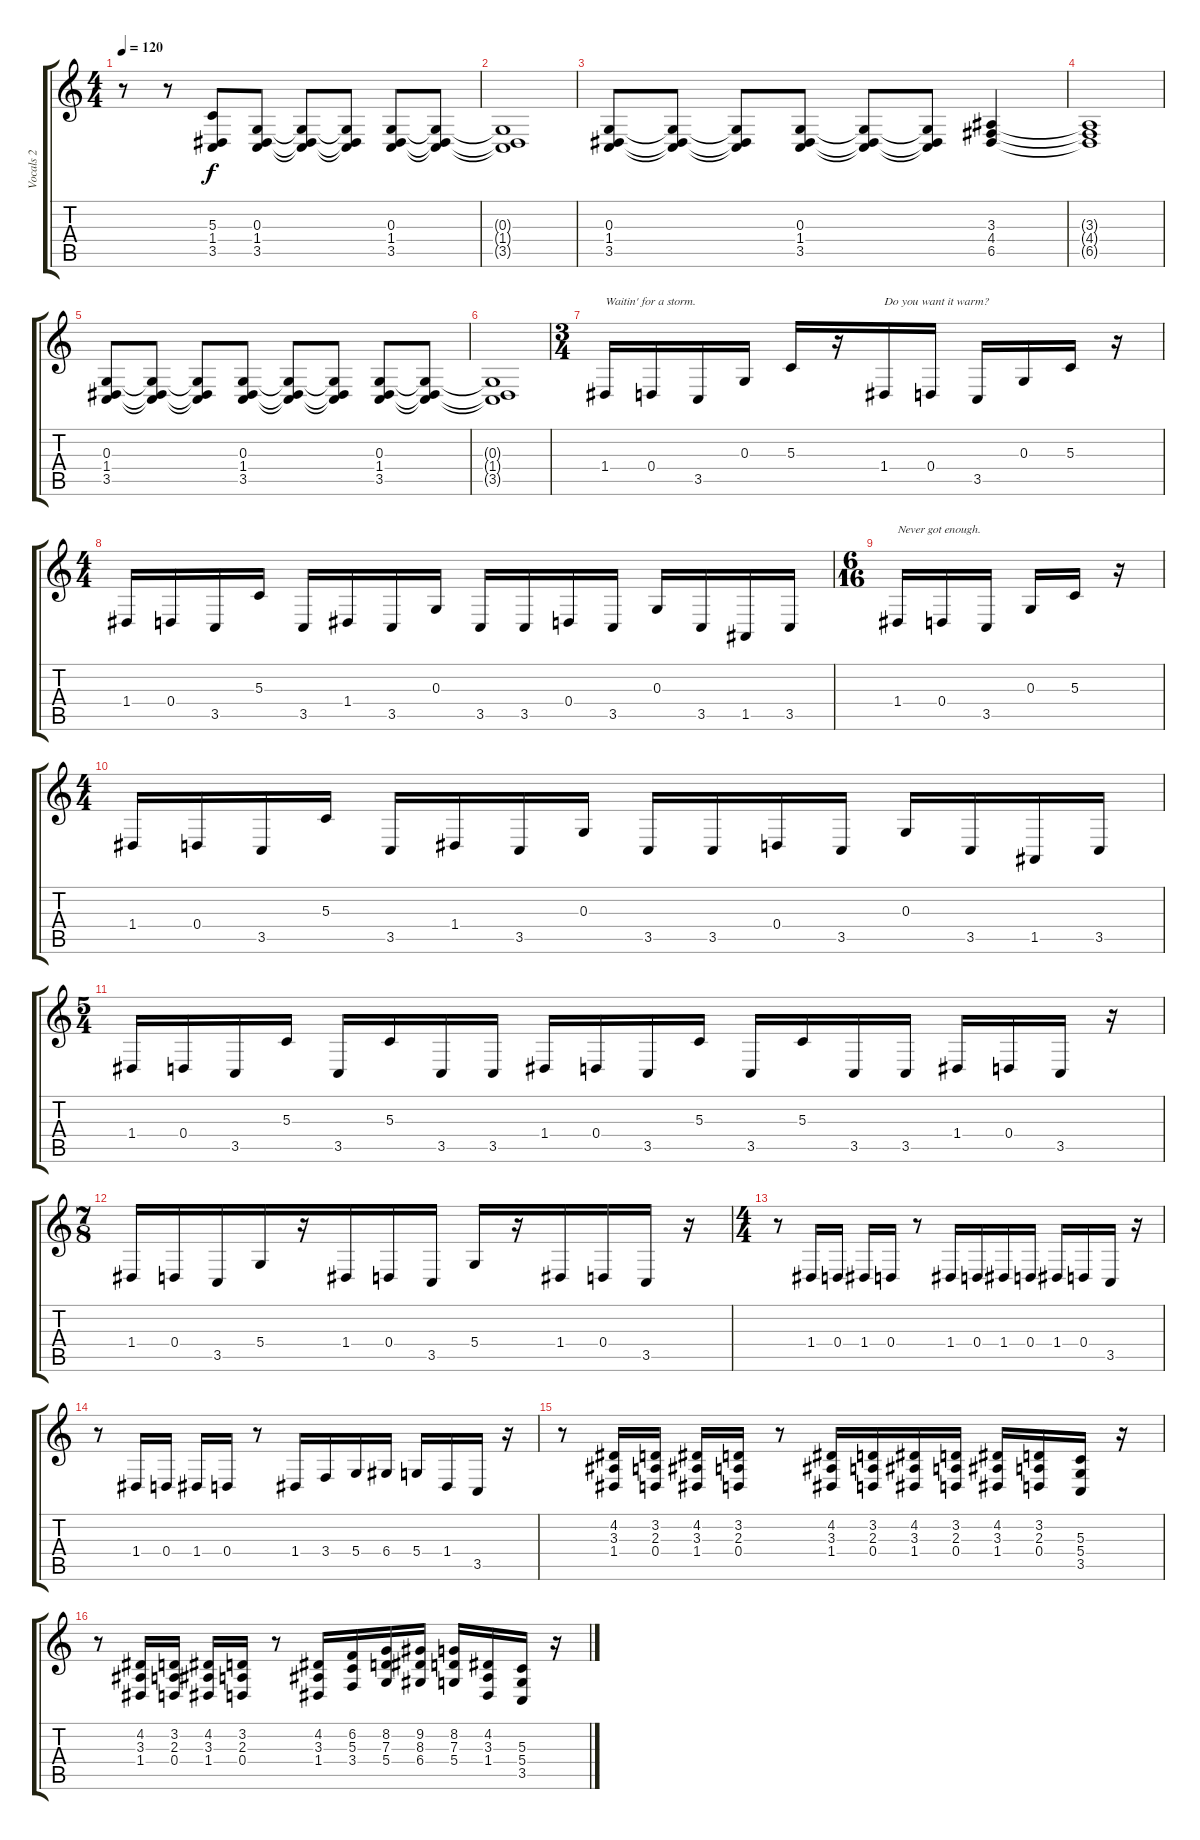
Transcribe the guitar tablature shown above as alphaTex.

\track ("Vocals 2" "Vocals 2") {instrument acousticgrandpiano}
\staff {score tabs}
\tuning (E4 B3 G3 D3 A2 E2) {hide}
\ts (4 4)
\tempo 120
\clef g2
\ks c
r.8{dy f} r.8 (5.3 1.4 3.5).8 (0.3 1.4 3.5).8 (0.3{t} 1.4{t} 3.5{t}).8 (0.3{t} 1.4{t} 3.5{t}).8 (0.3 1.4 3.5).8 (0.3{t} 1.4{t} 3.5{t}).8 |
(0.3{t} 1.4{t} 3.5{t}).1 |
(0.3 1.4 3.5).8 (0.3{t} 1.4{t} 3.5{t}).8 (0.3{t} 1.4{t} 3.5{t}).8 (0.3 1.4 3.5).8 (0.3{t} 1.4{t} 3.5{t}).8 (0.3{t} 1.4{t} 3.5{t}).8 (3.3 4.4 6.5).4 |
(3.3{t} 4.4{t} 6.5{t}).1 |
(0.3 1.4 3.5).8 (0.3{t} 1.4{t} 3.5{t}).8 (0.3{t} 1.4{t} 3.5{t}).8 (0.3 1.4 3.5).8 (0.3{t} 1.4{t} 3.5{t}).8 (0.3{t} 1.4{t} 3.5{t}).8 (0.3 1.4 3.5).8 (0.3{t} 1.4{t} 3.5{t}).8 |
(0.3{t} 1.4{t} 3.5{t}).1 |
\ts (3 4)
1.4.16{txt "Waitin' for a storm."} 0.4.16 3.5.16 0.3.16 5.3.16 r.16 1.4.16{txt "Do you want it warm?"} 0.4.16 3.5.16 0.3.16 5.3.16 r.16 |
\ts (4 4)
1.4.16 0.4.16 3.5.16 5.3.16 3.5.16 1.4.16 3.5.16 0.3.16 3.5.16 3.5.16 0.4.16 3.5.16 0.3.16 3.5.16 1.5.16 3.5.16 |
\ts (6 16)
1.4.16{txt "Never got enough."} 0.4.16 3.5.16 0.3.16 5.3.16 r.16 |
\ts (4 4)
1.4.16 0.4.16 3.5.16 5.3.16 3.5.16 1.4.16 3.5.16 0.3.16 3.5.16 3.5.16 0.4.16 3.5.16 0.3.16 3.5.16 1.5.16 3.5.16 |
\ts (5 4)
1.4.16 0.4.16 3.5.16 5.3.16 3.5.16 5.3.16 3.5.16 3.5.16 1.4.16 0.4.16 3.5.16 5.3.16 3.5.16 5.3.16 3.5.16 3.5.16 1.4.16 0.4.16 3.5.16 r.16 |
\ts (7 8)
1.4.16 0.4.16 3.5.16 5.4.16 r.16 1.4.16 0.4.16 3.5.16 5.4.16 r.16 1.4.16 0.4.16 3.5.16 r.16 |
\ts (4 4)
r.8 1.4.16 0.4.16 1.4.16 0.4.16 r.8 1.4.16 0.4.16 1.4.16 0.4.16 1.4.16 0.4.16 3.5.16 r.16 |
r.8 1.4.16 0.4.16 1.4.16 0.4.16 r.8 1.4.16 3.4.16 5.4.16 6.4.16 5.4.16 1.4.16 3.5.16 r.16 |
r.8 (4.2 3.3 1.4).16 (3.2 2.3 0.4).16 (4.2 3.3 1.4).16 (3.2 2.3 0.4).16 r.8 (4.2 3.3 1.4).16 (3.2 2.3 0.4).16 (4.2 3.3 1.4).16 (3.2 2.3 0.4).16 (4.2 3.3 1.4).16 (3.2 2.3 0.4).16 (5.3 5.4 3.5).16 r.16 |
r.8 (4.2 3.3 1.4).16 (3.2 2.3 0.4).16 (4.2 3.3 1.4).16 (3.2 2.3 0.4).16 r.8 (4.2 3.3 1.4).16 (6.2 5.3 3.4).16 (8.2 7.3 5.4).16 (9.2 8.3 6.4).16 (8.2 7.3 5.4).16 (4.2 3.3 1.4).16 (5.3 5.4 3.5).16 r.16
